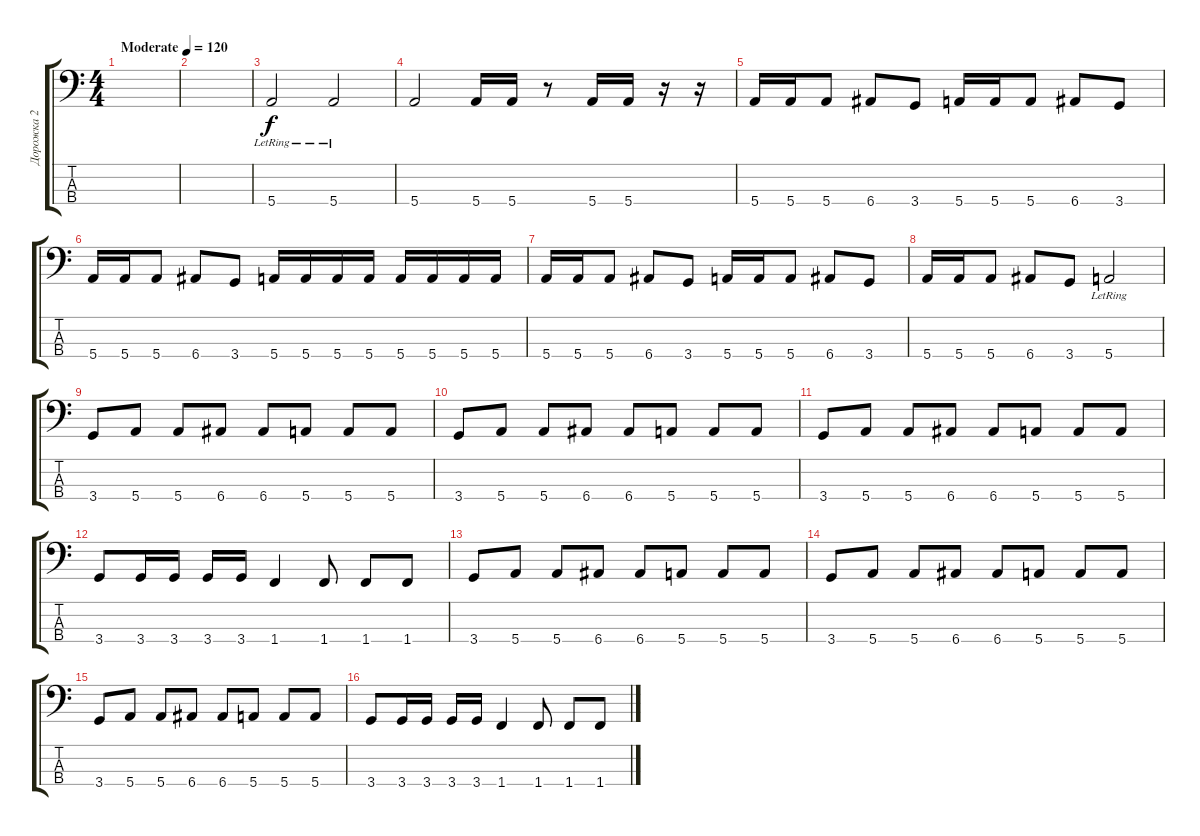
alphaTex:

\track ("Дорожка 2" "Дорожка 2") {instrument electricbassfinger}
\staff {score tabs}
\tuning (G2 D2 A1 E1) {hide}
\ts (4 4)
\tempo (120 "Moderate")
\clef f4
\ks c
|
|
5.4{lr}.2 5.4{lr}.2 |
5.4.2 5.4.16 5.4.16 r.8 5.4.16 5.4.16 r.16 r.16 |
5.4.16 5.4.16 5.4.8 6.4.8 3.4.8 5.4.16 5.4.16 5.4.8 6.4.8 3.4.8 |
5.4.16 5.4.16 5.4.8 6.4.8 3.4.8 5.4.16 5.4.16 5.4.16 5.4.16 5.4.16 5.4.16 5.4.16 5.4.16 |
5.4.16 5.4.16 5.4.8 6.4.8 3.4.8 5.4.16 5.4.16 5.4.8 6.4.8 3.4.8 |
5.4.16 5.4.16 5.4.8 6.4.8 3.4.8 5.4{lr}.2 |
3.4.8 5.4.8 5.4.8 6.4.8 6.4.8 5.4.8 5.4.8 5.4.8 |
3.4.8 5.4.8 5.4.8 6.4.8 6.4.8 5.4.8 5.4.8 5.4.8 |
3.4.8 5.4.8 5.4.8 6.4.8 6.4.8 5.4.8 5.4.8 5.4.8 |
3.4.8 3.4.16 3.4.16 3.4.16 3.4.16 1.4.4 1.4.8 1.4.8 1.4.8 |
3.4.8 5.4.8 5.4.8 6.4.8 6.4.8 5.4.8 5.4.8 5.4.8 |
3.4.8 5.4.8 5.4.8 6.4.8 6.4.8 5.4.8 5.4.8 5.4.8 |
3.4.8 5.4.8 5.4.8 6.4.8 6.4.8 5.4.8 5.4.8 5.4.8 |
3.4.8 3.4.16 3.4.16 3.4.16 3.4.16 1.4.4 1.4.8 1.4.8 1.4.8
